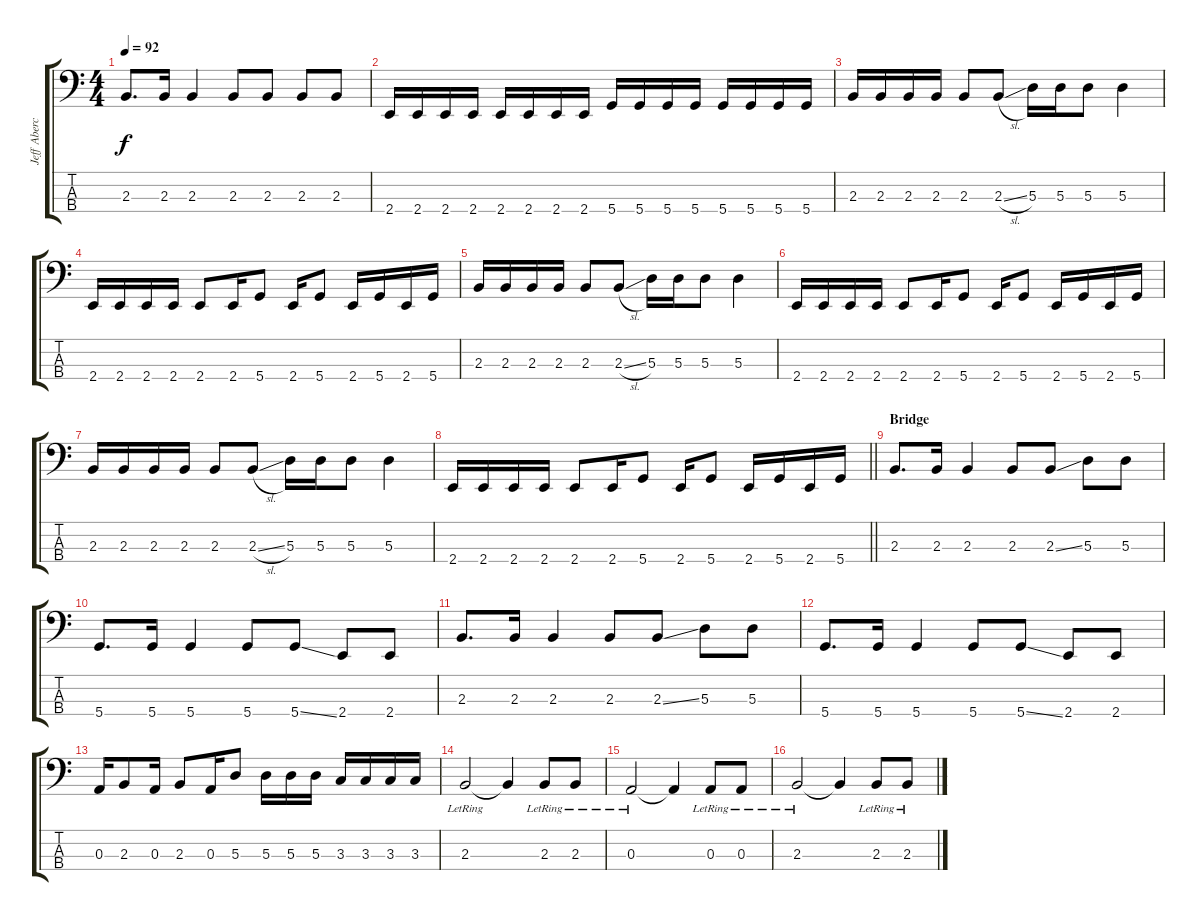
\track ("Jeff Abercrombie (Bass)" "Jeff Aberc") {instrument electricbassfinger}
\staff {score tabs}
\tuning (G2 D2 A1 D1) {hide}
\ts (4 4)
\tempo 92
\clef f4
\ks c
2.3.8{d dy f} 2.3.16 2.3.4 2.3.8 2.3.8 2.3.8 2.3.8 |
2.4.16 2.4.16 2.4.16 2.4.16 2.4.16 2.4.16 2.4.16 2.4.16 5.4.16 5.4.16 5.4.16 5.4.16 5.4.16 5.4.16 5.4.16 5.4.16 |
2.3.16 2.3.16 2.3.16 2.3.16 2.3.8 2.3{sl}.8 5.3.16 5.3.16 5.3.8 5.3.4 |
2.4.16 2.4.16 2.4.16 2.4.16 2.4.8 2.4.16 5.4.8 2.4.16 5.4.8 2.4.16 5.4.16 2.4.16 5.4.16 |
2.3.16 2.3.16 2.3.16 2.3.16 2.3.8 2.3{sl}.8 5.3.16 5.3.16 5.3.8 5.3.4 |
2.4.16 2.4.16 2.4.16 2.4.16 2.4.8 2.4.16 5.4.8 2.4.16 5.4.8 2.4.16 5.4.16 2.4.16 5.4.16 |
2.3.16 2.3.16 2.3.16 2.3.16 2.3.8 2.3{sl}.8 5.3.16 5.3.16 5.3.8 5.3.4 |
\barLineRight lightlight
2.4.16 2.4.16 2.4.16 2.4.16 2.4.8 2.4.16 5.4.8 2.4.16 5.4.8 2.4.16 5.4.16 2.4.16 5.4.16 |
\section ("" "Bridge")
2.3.8{d} 2.3.16 2.3.4 2.3.8 2.3{ss}.8 5.3.8 5.3.8 |
5.4.8{d} 5.4.16 5.4.4 5.4.8 5.4{ss}.8 2.4.8 2.4.8 |
2.3.8{d} 2.3.16 2.3.4 2.3.8 2.3{ss}.8 5.3.8 5.3.8 |
5.4.8{d} 5.4.16 5.4.4 5.4.8 5.4{ss}.8 2.4.8 2.4.8 |
0.3.16 2.3.8 0.3.16 2.3.8 0.3.16 5.3.8 5.3.16 5.3.16 5.3.16 3.3.16 3.3.16 3.3.16 3.3.16 |
2.3{lr}.2 2.3{t}.4 2.3{lr}.8 2.3{lr}.8 |
0.3{lr}.2 0.3{t}.4 0.3{lr}.8 0.3{lr}.8 |
2.3{lr}.2 2.3{t}.4 2.3{lr}.8 2.3{lr}.8
